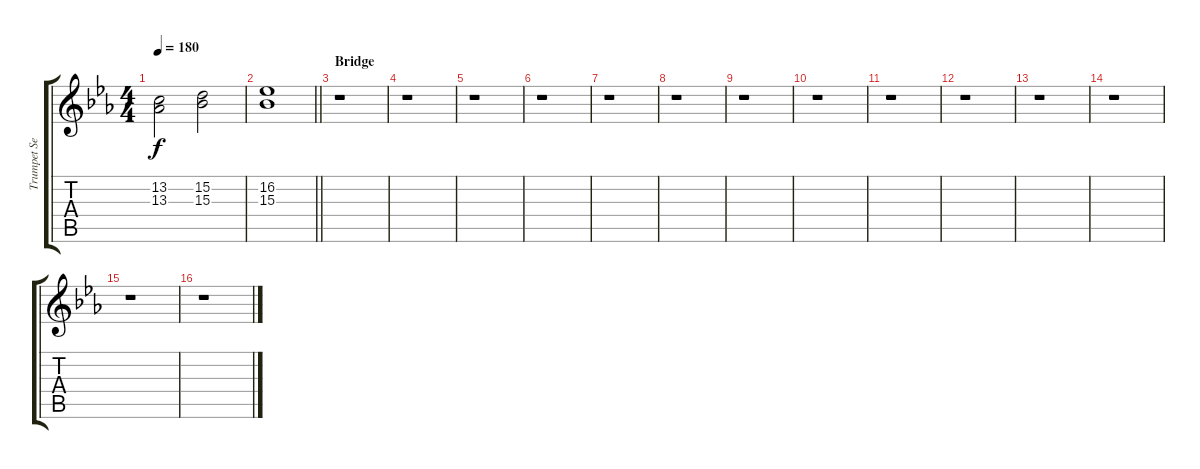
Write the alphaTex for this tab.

\track ("Trumpet Section" "Trumpet Se") {instrument trumpet}
\staff {score tabs}
\tuning (E4 B3 G3 D3 A2 E2) {hide}
\ts (4 4)
\tempo 180
\clef g2
\ks eb
(13.2 13.3).2{dy f} (15.2 15.3).2 |
\barLineRight lightlight
(16.2 15.3).1 |
\section ("" "Bridge")
r.1 |
r.1 |
r.1 |
r.1 |
r.1 |
r.1 |
r.1 |
r.1 |
r.1 |
r.1 |
r.1 |
r.1 |
r.1 |
r.1
